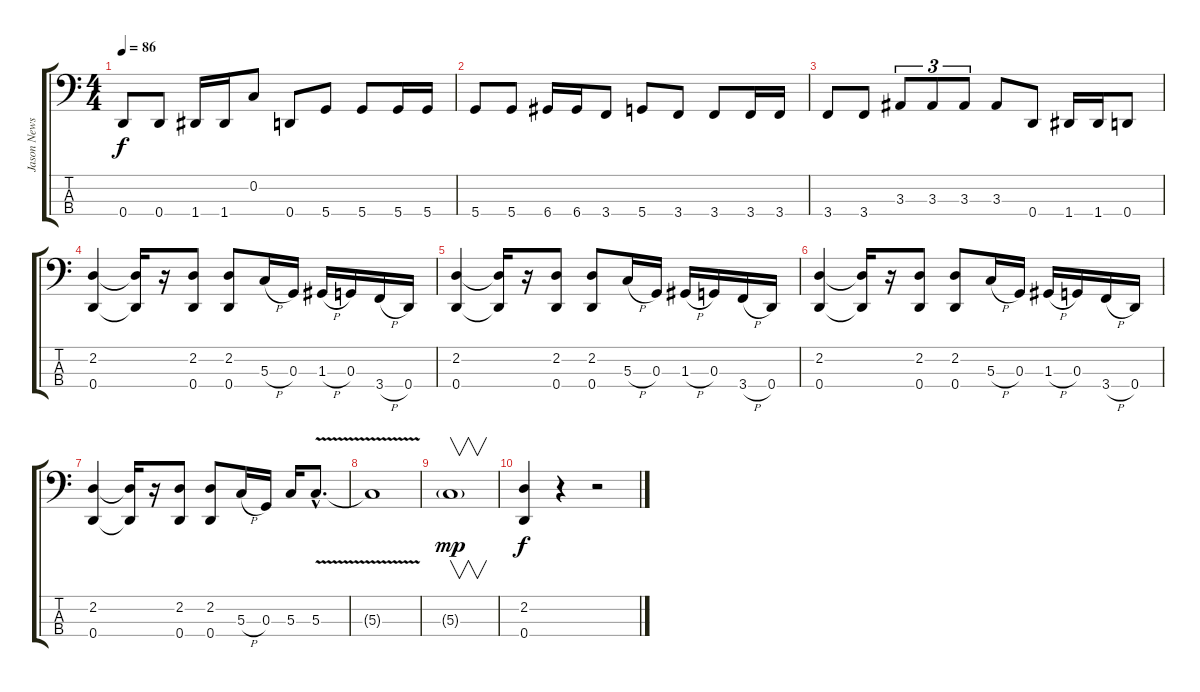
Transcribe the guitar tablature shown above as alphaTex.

\track ("Jason Newsted" "Jason News") {instrument electricbassfinger}
\staff {score tabs}
\tuning (F2 C2 G1 D1) {hide}
\ts (4 4)
\tempo 86
\clef f4
\ks c
0.4.8{dy f} 0.4.8 1.4.16 1.4.16 0.2.8 0.4.8 5.4.8 5.4.8 5.4.16 5.4.16 |
5.4.8 5.4.8 6.4.16 6.4.16 3.4.8 5.4.8 3.4.8 3.4.8 3.4.16 3.4.16 |
3.4.8 3.4.8 3.3.8{tu (3 2)} 3.3.8{tu (3 2)} 3.3.8{tu (3 2)} 3.3.8 0.4.8 1.4.16 1.4.16 0.4.8 |
(2.2 0.4).4 (2.2{t} 0.4{t}).16 r.16 (2.2 0.4).8 (2.2 0.4).8 5.3{h}.16 0.3.16 1.3{h}.16 0.3.16 3.4{h}.16 0.4.16 |
(2.2 0.4).4 (2.2{t} 0.4{t}).16 r.16 (2.2 0.4).8 (2.2 0.4).8 5.3{h}.16 0.3.16 1.3{h}.16 0.3.16 3.4{h}.16 0.4.16 |
(2.2 0.4).4 (2.2{t} 0.4{t}).16 r.16 (2.2 0.4).8 (2.2 0.4).8 5.3{h}.16 0.3.16 1.3{h}.16 0.3.16 3.4{h}.16 0.4.16 |
(2.2 0.4).4 (2.2{t} 0.4{t}).16 r.16 (2.2 0.4).8 (2.2 0.4).8 5.3{h}.16 0.3.16 5.3.16 5.3{v hac}.8{d} |
5.3{t}.1 |
5.3{g}.1{v dy mp} |
(2.2 0.4).4{dy f} r.4 r.2
